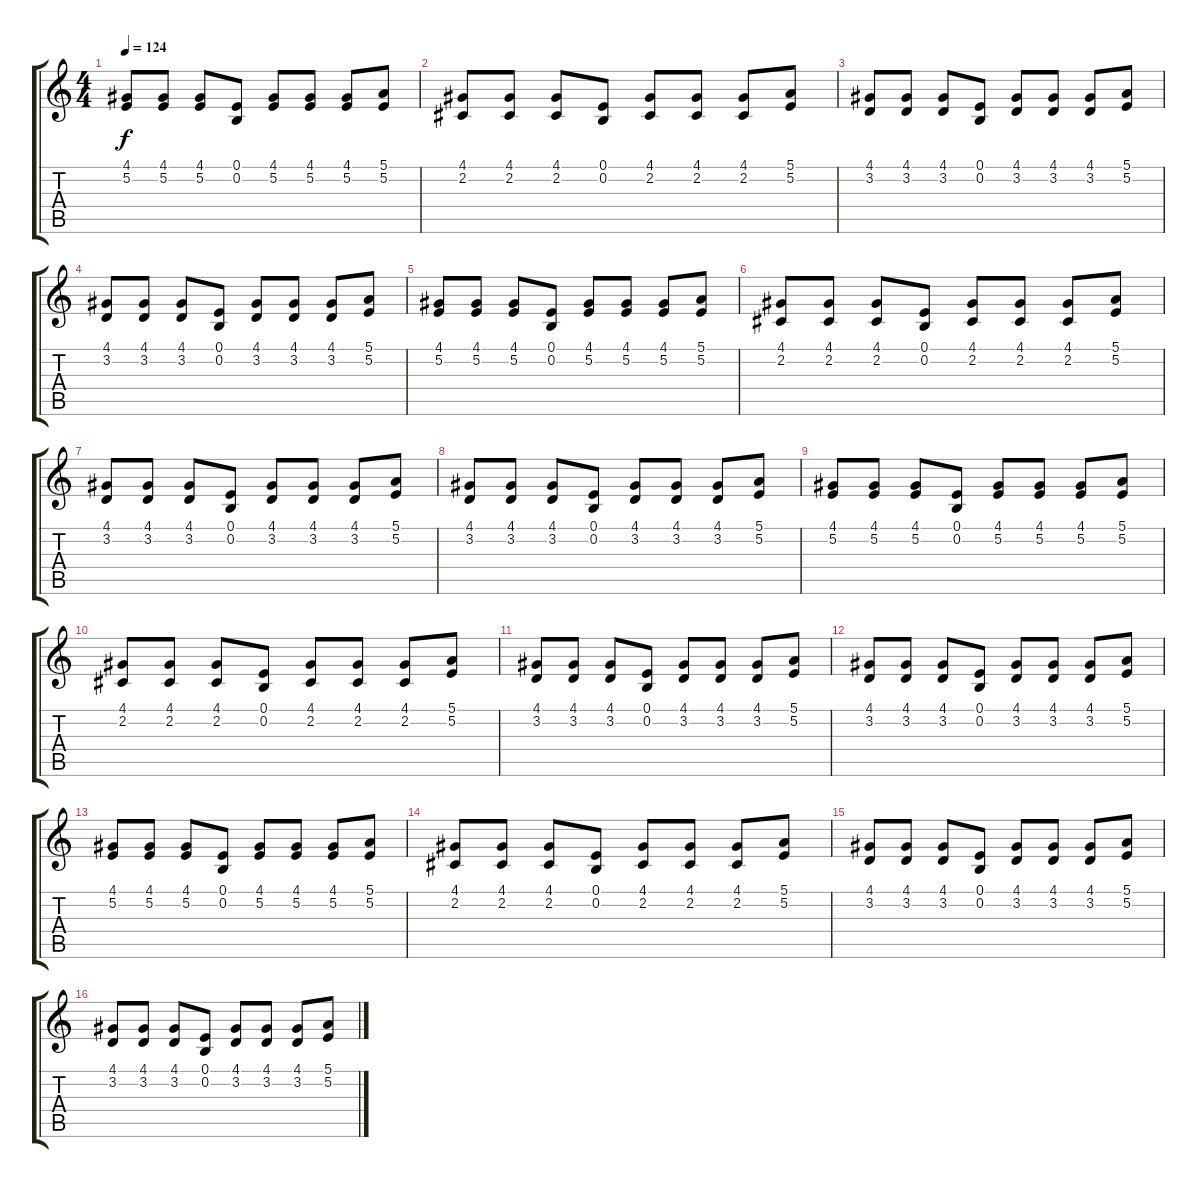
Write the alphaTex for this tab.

\track "" {instrument shamisen}
\staff {score tabs}
\tuning (E4 B3 G3 D3 A2 E2) {hide}
\ts (4 4)
\tempo 124
\clef g2
\ks c
(4.1 5.2).8{dy f} (4.1 5.2).8 (4.1 5.2).8 (0.1 0.2).8 (4.1 5.2).8 (4.1 5.2).8 (4.1 5.2).8 (5.1 5.2).8 |
(4.1 2.2).8 (4.1 2.2).8 (4.1 2.2).8 (0.1 0.2).8 (4.1 2.2).8 (4.1 2.2).8 (4.1 2.2).8 (5.1 5.2).8 |
(4.1 3.2).8 (4.1 3.2).8 (4.1 3.2).8 (0.1 0.2).8 (4.1 3.2).8 (4.1 3.2).8 (4.1 3.2).8 (5.1 5.2).8 |
(4.1 3.2).8 (4.1 3.2).8 (4.1 3.2).8 (0.1 0.2).8 (4.1 3.2).8 (4.1 3.2).8 (4.1 3.2).8 (5.1 5.2).8 |
(4.1 5.2).8 (4.1 5.2).8 (4.1 5.2).8 (0.1 0.2).8 (4.1 5.2).8 (4.1 5.2).8 (4.1 5.2).8 (5.1 5.2).8 |
(4.1 2.2).8 (4.1 2.2).8 (4.1 2.2).8 (0.1 0.2).8 (4.1 2.2).8 (4.1 2.2).8 (4.1 2.2).8 (5.1 5.2).8 |
(4.1 3.2).8 (4.1 3.2).8 (4.1 3.2).8 (0.1 0.2).8 (4.1 3.2).8 (4.1 3.2).8 (4.1 3.2).8 (5.1 5.2).8 |
(4.1 3.2).8 (4.1 3.2).8 (4.1 3.2).8 (0.1 0.2).8 (4.1 3.2).8 (4.1 3.2).8 (4.1 3.2).8 (5.1 5.2).8 |
(4.1 5.2).8 (4.1 5.2).8 (4.1 5.2).8 (0.1 0.2).8 (4.1 5.2).8 (4.1 5.2).8 (4.1 5.2).8 (5.1 5.2).8 |
(4.1 2.2).8 (4.1 2.2).8 (4.1 2.2).8 (0.1 0.2).8 (4.1 2.2).8 (4.1 2.2).8 (4.1 2.2).8 (5.1 5.2).8 |
(4.1 3.2).8 (4.1 3.2).8 (4.1 3.2).8 (0.1 0.2).8 (4.1 3.2).8 (4.1 3.2).8 (4.1 3.2).8 (5.1 5.2).8 |
(4.1 3.2).8 (4.1 3.2).8 (4.1 3.2).8 (0.1 0.2).8 (4.1 3.2).8 (4.1 3.2).8 (4.1 3.2).8 (5.1 5.2).8 |
(4.1 5.2).8 (4.1 5.2).8 (4.1 5.2).8 (0.1 0.2).8 (4.1 5.2).8 (4.1 5.2).8 (4.1 5.2).8 (5.1 5.2).8 |
(4.1 2.2).8 (4.1 2.2).8 (4.1 2.2).8 (0.1 0.2).8 (4.1 2.2).8 (4.1 2.2).8 (4.1 2.2).8 (5.1 5.2).8 |
(4.1 3.2).8 (4.1 3.2).8 (4.1 3.2).8 (0.1 0.2).8 (4.1 3.2).8 (4.1 3.2).8 (4.1 3.2).8 (5.1 5.2).8 |
(4.1 3.2).8 (4.1 3.2).8 (4.1 3.2).8 (0.1 0.2).8 (4.1 3.2).8 (4.1 3.2).8 (4.1 3.2).8 (5.1 5.2).8
